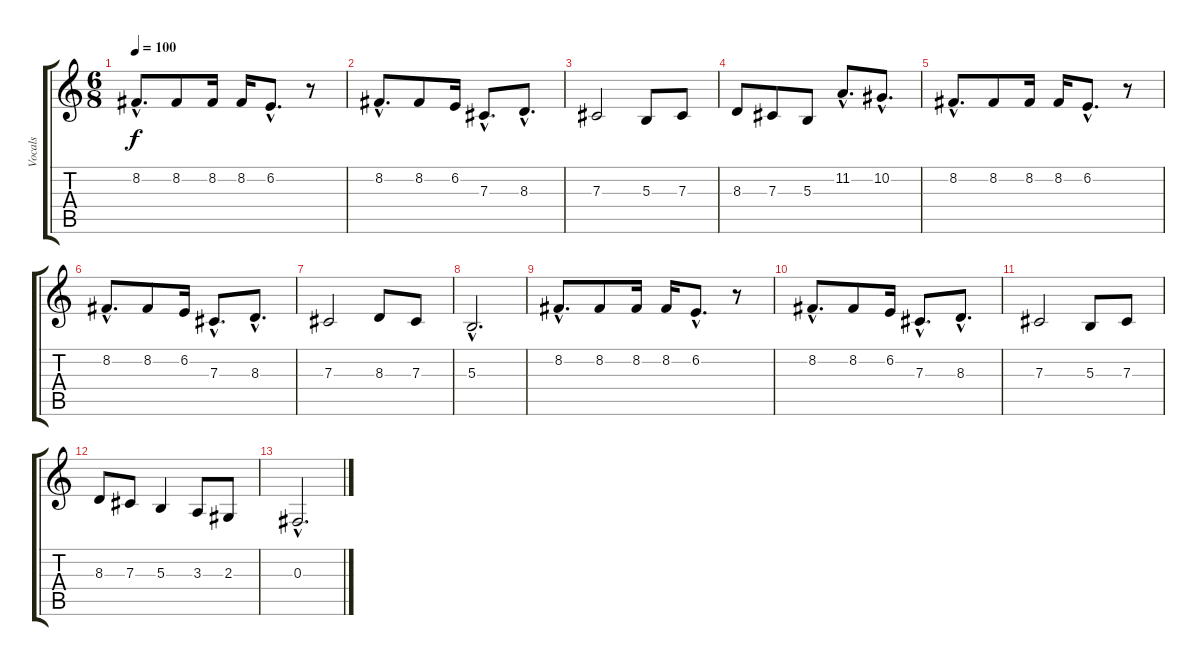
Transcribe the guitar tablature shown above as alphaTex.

\track ("Vocals" "Vocals") {instrument oboe}
\staff {score tabs}
\tuning (Eb4 Bb3 Gb3 Db3 Ab2 Db2) {hide}
\ts (6 8)
\tempo 100
\clef g2
\ks c
8.2{hac}.8{d dy f} 8.2.8 8.2.16 8.2.16 6.2{hac}.8{d} r.8 |
8.2{hac}.8{d} 8.2.8 6.2.16 7.3{hac}.8{d} 8.3{hac}.8{d} |
7.3.2 5.3.8 7.3.8 |
8.3.8 7.3.8 5.3.8 11.2{hac}.8{d} 10.2{hac}.8{d} |
8.2{hac}.8{d} 8.2.8 8.2.16 8.2.16 6.2{hac}.8{d} r.8 |
8.2{hac}.8{d} 8.2.8 6.2.16 7.3{hac}.8{d} 8.3{hac}.8{d} |
7.3.2 8.3.8 7.3.8 |
5.3{hac}.2{d} |
8.2{hac}.8{d} 8.2.8 8.2.16 8.2.16 6.2{hac}.8{d} r.8 |
8.2{hac}.8{d} 8.2.8 6.2.16 7.3{hac}.8{d} 8.3{hac}.8{d} |
7.3.2 5.3.8 7.3.8 |
8.3.8 7.3.8 5.3.4 3.3.8 2.3.8 |
0.3{hac}.2{d}
